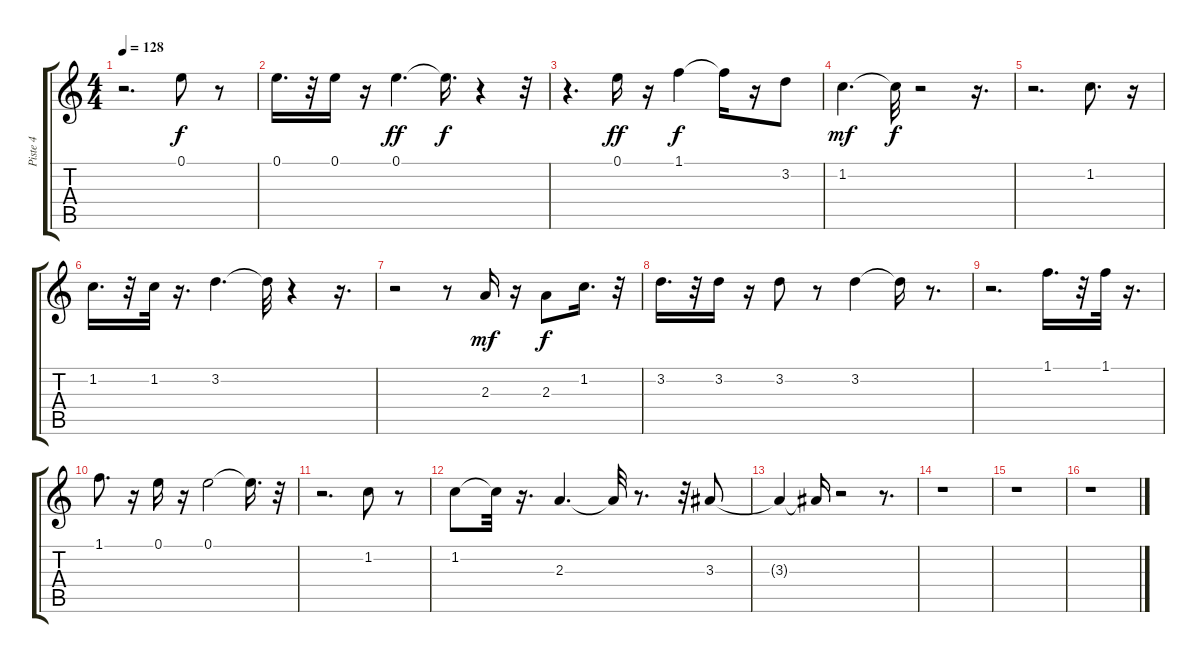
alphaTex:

\track ("Piste 4" "Piste 4") {instrument acousticguitarnylon}
\staff {score tabs}
\tuning (E4 B3 G3 D3 A2 E2) {hide}
\ts (4 4)
\tempo 128
\clef g2
\ks c
r.2{d dy f} 0.1.8 r.8 |
0.1.16{d} r.32 0.1.16 r.16 0.1.4{d dy ff} 0.1{t}.16{d dy f} r.4 r.32 |
r.4{d} 0.1.16{dy ff} r.16 1.1.4{dy f} 1.1{t}.16 r.16 3.2.8 |
1.2.4{d dy mf} 1.2{t}.32{dy f} r.2 r.16{d} |
r.2{d} 1.2.8{d} r.16 |
1.2.16{d} r.32 1.2.32 r.16{d} 3.2.4{d} 3.2{t}.32 r.4 r.16{d} |
r.2 r.8 2.3.16{dy mf} r.16 2.3.8{dy f} 1.2.16{d} r.32 |
3.2.16{d} r.32 3.2.16 r.16 3.2.8 r.8 3.2.4 3.2{t}.16 r.8{d} |
r.2{d} 1.1.16{d} r.32 1.1.32 r.16{d} |
1.1.8{d} r.16 0.1.16 r.16 0.1.2 0.1{t}.16{d} r.32 |
r.2{d} 1.2.8 r.8 |
1.2.8 1.2{t}.32 r.16{d} 2.3.4{d} 2.3{t}.32 r.8{d} r.32 3.3.8 |
3.3{t}.4 3.3{t}.16 r.2 r.8{d} |
r.1 |
r.1 |
r.1
